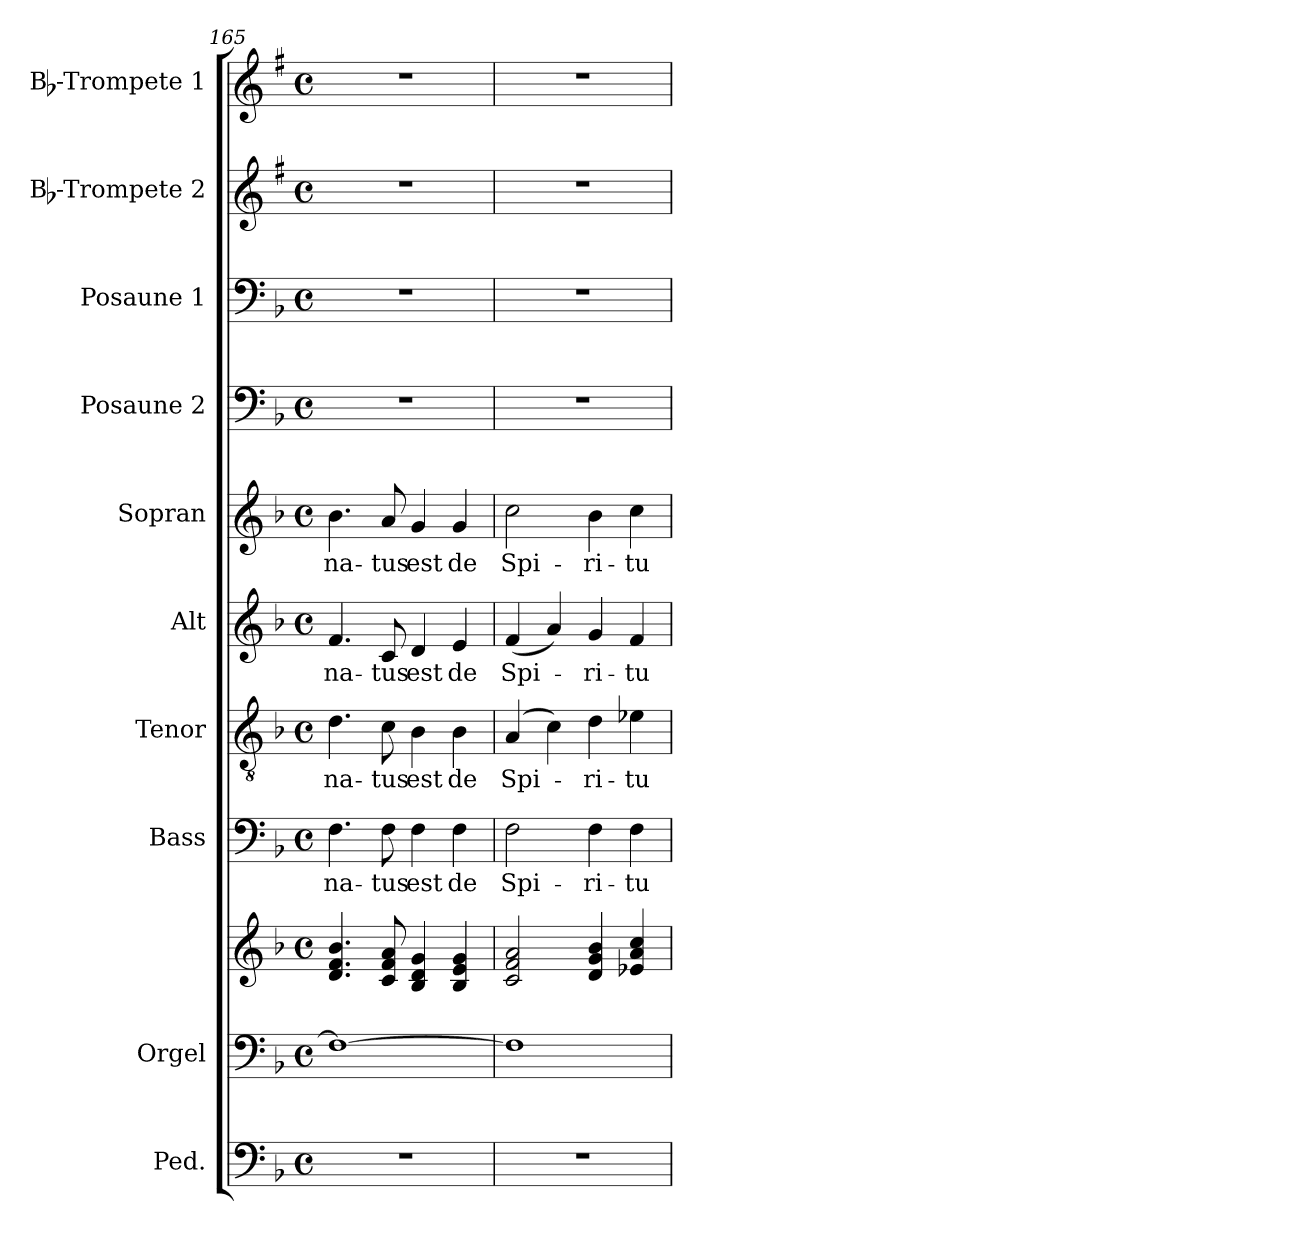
**kern	**kern	**kern	**kern	**text	**kern	**text	**kern	**text	**kern	**text	**kern	**kern	**kern	**kern
*part10	*part9	*part9	*part8	*part8	*part7	*part7	*part6	*part6	*part5	*part5	*part4	*part3	*part2	*part1
*staff11	*staff10	*staff9	*staff8	*staff8	*staff7	*staff7	*staff6	*staff6	*staff5	*staff5	*staff4	*staff3	*staff2	*staff1
*I"Ped.	*I"Orgel	*	*I"Bass	*	*I"Tenor	*	*I"Alt	*	*I"Sopran	*	*I"Posaune 2	*I"Posaune 1	*I"Bb-Trompete 2	*I"Bb-Trompete 1
*	*I'Org.	*	*I'B.	*	*I'T.	*	*I'A.	*	*I'S.	*	*I'Pos. 2	*I'Pos. 1	*I'Bb Trp. 2	*I'Bb Trp. 1
*clefF4	*clefF4	*clefG2	*clefF4	*	*clefGv2	*	*clefG2	*	*clefG2	*	*clefF4	*clefF4	*clefG2	*clefG2
*ITrd7c12	*	*	*	*	*	*	*	*	*	*	*	*	*ITrd1c2	*ITrd1c2
*k[b-]	*k[b-]	*k[b-]	*k[b-]	*	*k[b-]	*	*k[b-]	*	*k[b-]	*	*k[b-]	*k[b-]	*k[b-]	*k[b-]
*F:	*F:	*F:	*F:	*	*F:	*	*F:	*	*F:	*	*F:	*F:	*F:	*F:
*M4/4	*M4/4	*M4/4	*M4/4	*	*M4/4	*	*M4/4	*	*M4/4	*	*M4/4	*M4/4	*M4/4	*M4/4
*met(c)	*met(c)	*met(c)	*met(c)	*	*met(c)	*	*met(c)	*	*met(c)	*	*met(c)	*met(c)	*met(c)	*met(c)
=165	=165	=165	=165	=165	=165	=165	=165	=165	=165	=165	=165	=165	=165	=165
!	!	!	!	!LO:LY:b	!	!LO:LY:b	!	!LO:LY:b	!	!LO:LY:b	!	!	!	!
1r	1F_	4.d/ 4.f/ 4.b-/	4.F\	-na-	4.d\	-na-	4.f/	-na-	4.b-\	-na-	1r	1r	1r	1r
!	!	!	!	!LO:LY:b	!	!LO:LY:b	!	!LO:LY:b	!	!LO:LY:b	!	!	!	!
.	.	8c/ 8f/ 8a/	8F\	-tus	8c\	-tus	8c/	-tus	8a/	-tus	.	.	.	.
!	!	!	!	!LO:LY:b	!	!LO:LY:b	!	!LO:LY:b	!	!LO:LY:b	!	!	!	!
.	.	4B-/ 4d/ 4g/	4F\	est	4B-\	est	4d/	est	4g/	est	.	.	.	.
!	!	!	!	!LO:LY:b	!	!LO:LY:b	!	!LO:LY:b	!	!LO:LY:b	!	!	!	!
.	.	4B-/ 4e/ 4g/	4F\	de	4B-\	de	4e/	de	4g/	de	.	.	.	.
=166	=166	=166	=166	=166	=166	=166	=166	=166	=166	=166	=166	=166	=166	=166
!	!	!	!	!LO:LY:b	!	!LO:LY:b	!	!LO:LY:b	!	!LO:LY:b	!	!	!	!
1r	1F]	2c/ 2f/ 2a/	2F\	Spi-	(>4A/	Spi-	(<4f/	Spi-	2cc\	Spi-	1r	1r	1r	1r
.	.	.	.	.	4c\)	.	4a/)	.	.	.	.	.	.	.
!	!	!	!	!LO:LY:b	!	!LO:LY:b	!	!LO:LY:b	!	!LO:LY:b	!	!	!	!
.	.	4d/ 4g/ 4b-/	4F\	-ri-	4d\	-ri-	4g/	-ri-	4b-\	-ri-	.	.	.	.
!	!	!	!	!LO:LY:b	!	!LO:LY:b	!	!LO:LY:b	!	!LO:LY:b	!	!	!	!
.	.	4e-X/ 4a/ 4cc/	4F\	-tu	4e-X\	-tu	4f/	-tu	4cc\	-tu	.	.	.	.
=	=	=	=	=	=	=	=	=	=	=	=	=	=	=
*-	*-	*-	*-	*-	*-	*-	*-	*-	*-	*-	*-	*-	*-	*-
